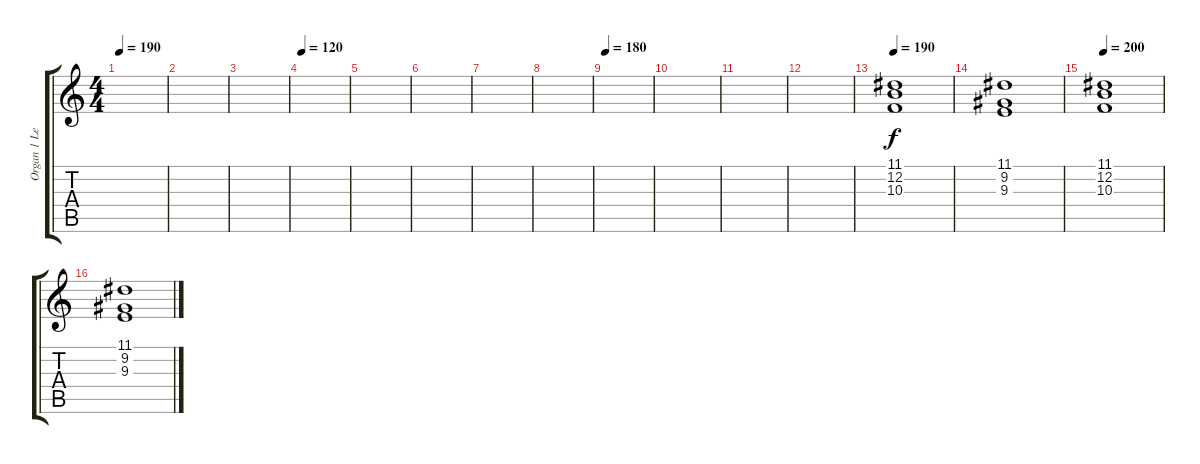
\track ("Organ 1 Left (Emerson)" "Organ 1 Le") {instrument rockorgan}
\staff {score tabs}
\tuning (E4 B3 G3 D3 A2 E2) {hide}
\ts (4 4)
\tempo 190
\clef g2
\ks c
|
|
|
\tempo 120
|
|
|
|
|
\tempo 180
|
|
|
|
\tempo 190
(11.1 12.2 10.3).1 |
(11.1 9.2 9.3).1 |
\tempo 200
(11.1 12.2 10.3).1 |
(11.1 9.2 9.3).1
